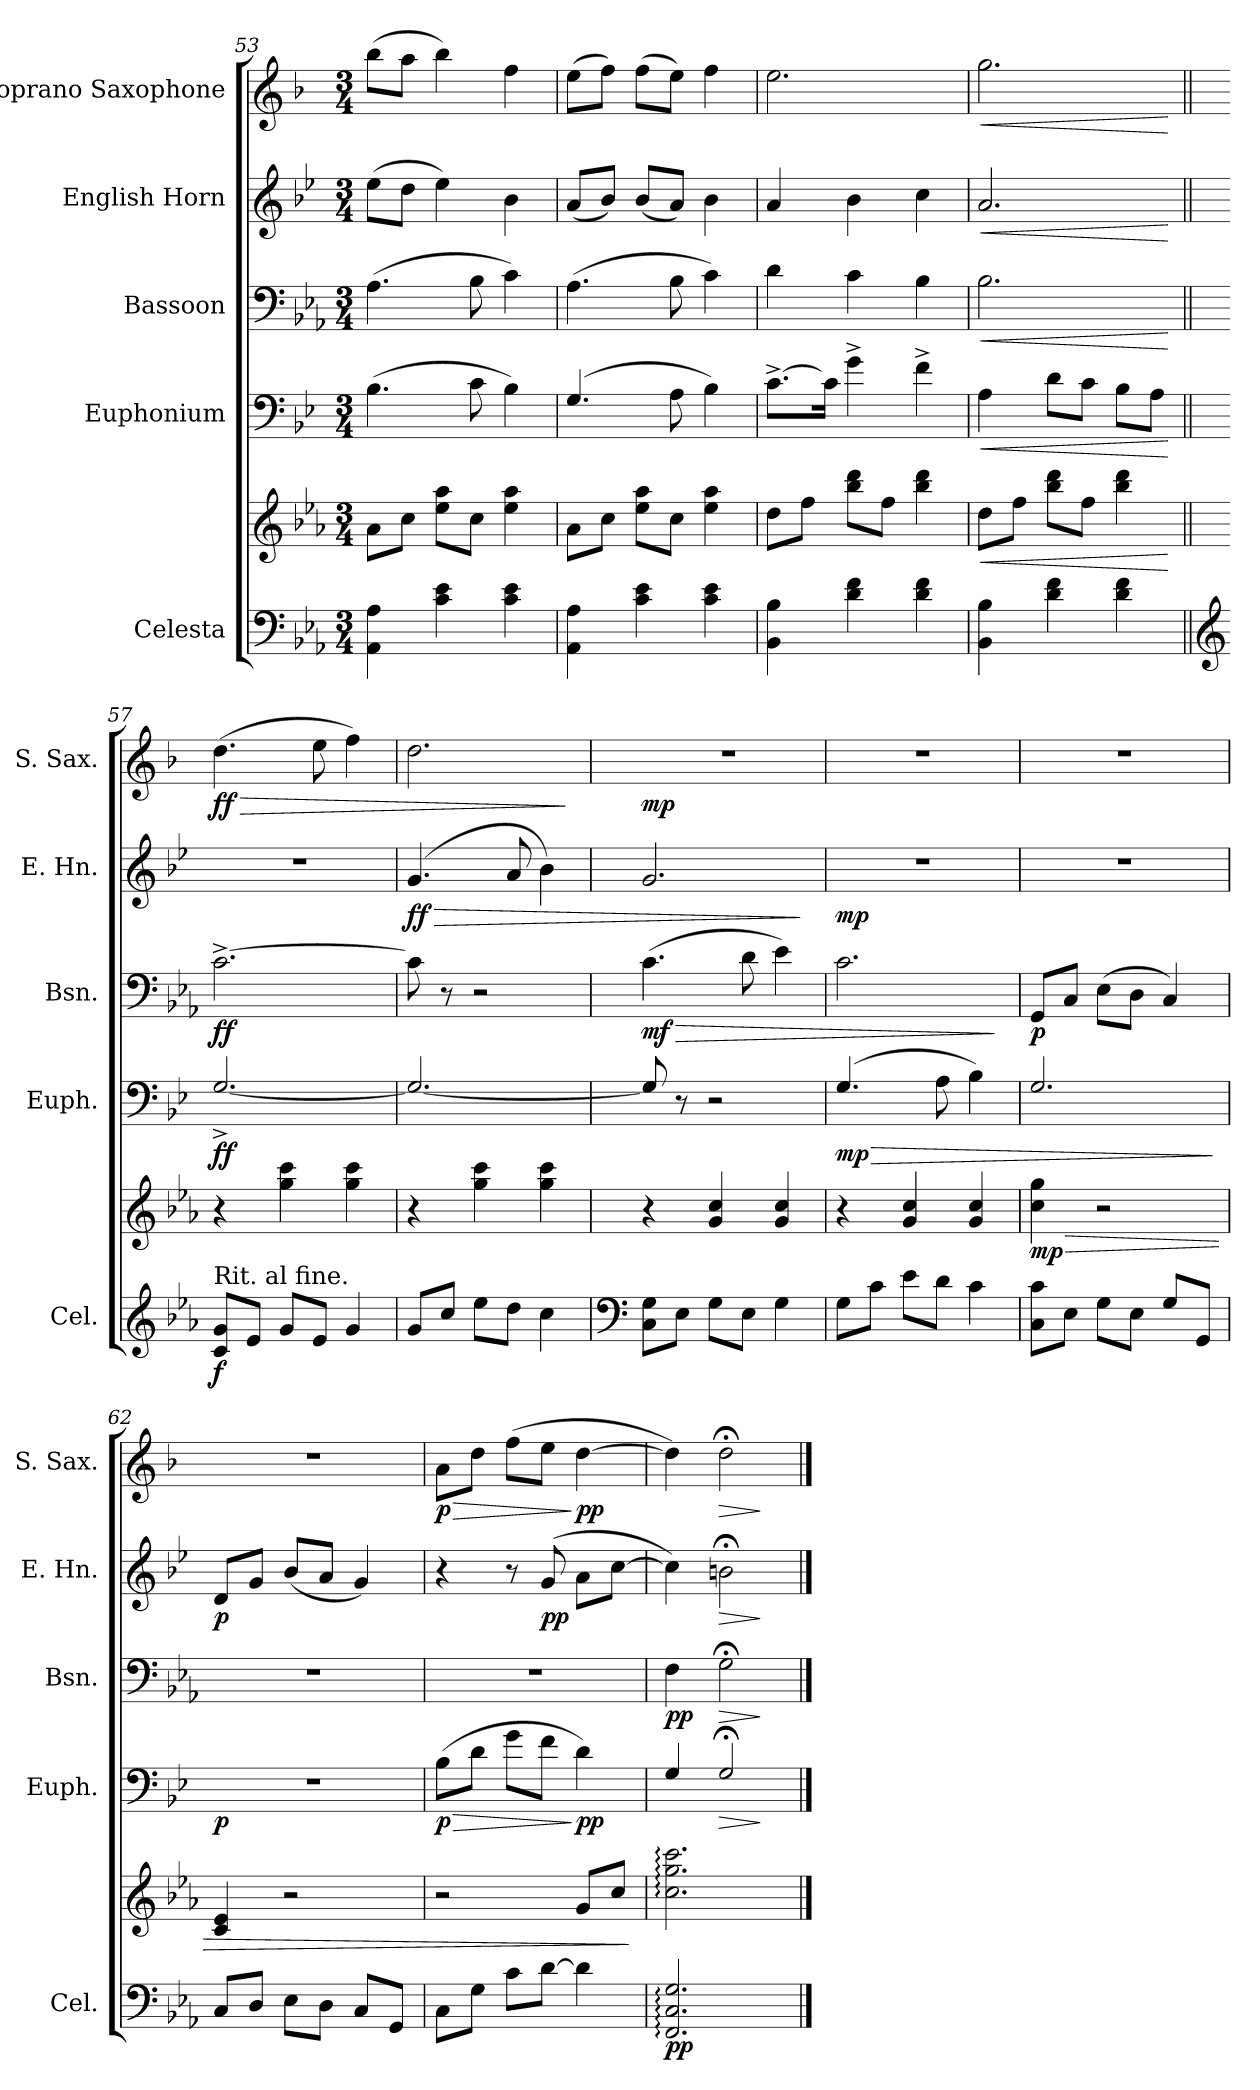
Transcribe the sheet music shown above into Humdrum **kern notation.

**kern	**kern	**dynam	**kern	**dynam	**kern	**dynam	**kern	**dynam	**kern	**dynam
*part5	*part5	*part5	*part4	*part4	*part3	*part3	*part2	*part2	*part1	*part1
*staff6	*staff5	*staff5/6	*staff4	*staff4	*staff3	*staff3	*staff2	*staff2	*staff1	*staff1
*I"Celesta	*	*	*I"Euphonium	*	*I"Bassoon	*	*I"English Horn	*	*I"Soprano Saxophone	*
*I'Cel.	*	*	*I'Euph.	*	*I'Bsn.	*	*I'E. Hn.	*	*I'S. Sax.	*
!!LO:PB:g=z
*clefF4	*clefG2	*	*clefF4	*	*clefF4	*	*clefG2	*	*clefG2	*
*ITrd-7c-12	*ITrd-7c-12	*	*ITrd4c7	*	*	*	*ITrd4c7	*	*ITrd1c2	*
*k[b-e-a-]	*k[b-e-a-]	*	*k[b-e-a-]	*	*k[b-e-a-]	*	*k[b-e-a-]	*	*k[b-e-a-]	*
*M3/4	*M3/4	*	*M3/4	*	*M3/4	*	*M3/4	*	*M3/4	*
=53	=53	=53	=53	=53	=53	=53	=53	=53	=53	=53
4A-\ 4a-\	8aa-\L	.	(4.E-\	.	(4.A-\	.	(8a-\L	.	(8aa-\L	.
.	8ccc\J	.	.	.	.	.	8g\J	.	8gg\J	.
4cc\ 4ee-\	8eee-\ 8aaa-\L	.	.	.	.	.	4a-\)	.	4aa-\)	.
.	8ccc\J	.	8F\	.	8B-\	.	.	.	.	.
4cc\ 4ee-\	4eee-\ 4aaa-\	.	4E-\)	.	4c\)	.	4e-\	.	4ee-\	.
=54	=54	=54	=54	=54	=54	=54	=54	=54	=54	=54
4A-\ 4a-\	8aa-\L	.	(4.C/	.	(4.A-\	.	(8d/L	.	(8dd\L	.
.	8ccc\J	.	.	.	.	.	8e-/J)	.	8ee-\J)	.
4cc\ 4ee-\	8eee-\ 8aaa-\L	.	.	.	.	.	(8e-/L	.	(8ee-\L	.
.	8ccc\J	.	8D\	.	8B-\	.	8d/J)	.	8dd\J)	.
4cc\ 4ee-\	4eee-\ 4aaa-\	.	4E-\)	.	4c\)	.	4e-\	.	4ee-\	.
=55	=55	=55	=55	=55	=55	=55	=55	=55	=55	=55
4B-\ 4b-\	8ddd\L	.	[8.F^\L	.	4d\	.	4d/	.	2.dd\	.
.	8fff\J	.	.	.	.	.	.	.	.	.
.	.	.	16F\Jk]	.	.	.	.	.	.	.
4dd\ 4ff\	8bbb-\ 8dddd\L	.	4c^\	.	4c\	.	4e-\	.	.	.
.	8fff\J	.	.	.	.	.	.	.	.	.
4dd\ 4ff\	4bbb-\ 4dddd\	.	4B-^\	.	4B-\	.	4f\	.	.	.
=56	=56	=56	=56	=56	=56	=56	=56	=56	=56	=56
!	!	!LO:HP:b	!	!LO:HP:b	!	!LO:HP:b	!	!LO:HP:b	!	!LO:HP:b
4B-\ 4b-\	8ddd\L	<	4D\	<	2.B-\	<	2.d/	<	2.ff\	<
.	8fff\J	.	.	.	.	.	.	.	.	.
4dd\ 4ff\	8bbb-\ 8dddd\L	.	8G\L	.	.	.	.	.	.	.
.	8fff\J	.	8F\J	.	.	.	.	.	.	.
4dd\ 4ff\	4bbb-\ 4dddd\	.	8E-\L	.	.	.	.	.	.	.
.	.	.	8D\J	.	.	.	.	.	.	.
.	.	[	.	[	.	[	.	[	.	[
!!LO:LB:g=z
=57||	=57||	=57||	=57||	=57||	=57||	=57||	=57||	=57||	=57||	=57||
!!LO:REH:place=s1:a:B:fs=14:t=57
*clefG2	*	*	*	*	*	*	*	*	*	*
*	*	*	*	*	*	*	*	*	*MM120	*
!LO:TX:a:t=Rit. al fine.	!	!	!	!	!	!	!	!	!	!
!	!	!LO:DY:b=2	!	!LO:DY:b	!	!LO:DY:b	!	!	!	!LO:HP:b
!	!	!	!	!	!	!	!	!	!	!LO:DY:n=1:b
8cc/ 8gg/L	4r	f	[2.C^/	ff	[2.c^\	ff	2.r	.	(4.cc\	> ff
8ee-/J	.	.	.	.	.	.	.	.	.	.
8gg/L	4ggg\ 4cccc\	.	.	.	.	.	.	.	.	.
*	*	*	*	*	*	*	*	*	*MM115	*
8ee-/J	.	.	.	.	.	.	.	.	8dd\	.
*	*	*	*	*	*	*	*	*	*MM113	*
4gg/	4ggg\ 4cccc\	.	.	.	.	.	.	.	4ee-\)	.
=58	=58	=58	=58	=58	=58	=58	=58	=58	=58	=58
*	*	*	*	*	*	*	*	*	*MM110	*
!	!	!	!	!	!	!	!	!LO:HP:b	!	!
!	!	!	!	!	!	!	!	!LO:DY:n=1:b	!	!
8gg/L	4r	.	2.C/_	.	8c\]	.	(4.c/	> ff	2.cc\	.
8ccc/J	.	.	.	.	8r	.	.	.	.	.
8eee-\L	4ggg\ 4cccc\	.	.	.	2r	.	.	.	.	.
8ddd\J	.	.	.	.	.	.	8d/	.	.	.
4ccc\	4ggg\ 4cccc\	.	.	.	.	.	4e-\)	.	.	.
.	.	.	.	.	.	.	.	.	.	]
=59	=59	=59	=59	=59	=59	=59	=59	=59	=59	=59
*clefF4	*	*	*	*	*	*	*	*	*	*
*	*	*	*	*	*	*	*	*	*MM100	*
!	!	!	!	!	!	!LO:HP:b	!	!	!	!
!	!	!	!	!	!	!LO:DY:n=1:b	!	!	!	!LO:DY:b
8c\ 8g\L	4r	.	8C/]	.	(4.c\	> mf	2.c/	.	2.r	mp
8e-\J	.	.	8r	.	.	.	.	.	.	.
8g\L	4gg/ 4ccc/	.	2r	.	.	.	.	.	.	.
8e-\J	.	.	.	.	8d\	.	.	.	.	.
4g\	4gg/ 4ccc/	.	.	.	4e-\)	.	.	.	.	.
.	.	.	.	.	.	.	.	]	.	.
=60	=60	=60	=60	=60	=60	=60	=60	=60	=60	=60
*	*	*	*	*	*	*	*	*	*MM90	*
!	!	!	!	!LO:HP:b	!	!	!	!	!	!
!	!	!	!	!LO:DY:n=1:b	!	!	!	!LO:DY:b	!	!
8g\L	4r	.	(4.C/	> mp	2.c\	.	2.r	mp	2.r	.
8cc\J	.	.	.	.	.	.	.	.	.	.
8ee-\L	4gg/ 4ccc/	.	.	.	.	.	.	.	.	.
8dd\J	.	.	8D\	.	.	.	.	.	.	.
4cc\	4gg/ 4ccc/	.	4E-\)	.	.	.	.	.	.	.
.	.	.	.	.	.	]	.	.	.	.
!!LO:PB:g=z
=61	=61	=61	=61	=61	=61	=61	=61	=61	=61	=61
*	*	*	*	*	*	*	*	*	*MM80	*
!	!	!LO:HP:b	!	!	!	!	!	!	!	!
!	!	!LO:DY:n=1:b	!	!	!	!LO:DY:b	!	!	!	!
8c\ 8cc\L	4ccc\ 4ggg\	> mp	2.C/	.	8GG/L	p	2.r	.	2.r	.
8e-\J	.	.	.	.	8C/J	.	.	.	.	.
8g\L	2r	.	.	.	(8E-\L	.	.	.	.	.
8e-\J	.	.	.	.	8D\J	.	.	.	.	.
8g/L	.	.	.	.	4C/)	.	.	.	.	.
8G/J	.	.	.	.	.	.	.	.	.	.
.	.	.	.	]	.	.	.	.	.	.
=62	=62	=62	=62	=62	=62	=62	=62	=62	=62	=62
*	*	*	*	*	*	*	*	*	*MM70	*
!	!	!	!	!LO:DY:b	!	!	!	!LO:DY:b	!	!
8c/L	4cc/ 4ee-/	.	2.r	p	2.r	.	8G/L	p	2.r	.
8d/J	.	.	.	.	.	.	8c/J	.	.	.
8e-\L	2r	.	.	.	.	.	(8e-/L	.	.	.
8d\J	.	.	.	.	.	.	8d/J	.	.	.
8c/L	.	.	.	.	.	.	4c/)	.	.	.
8G/J	.	.	.	.	.	.	.	.	.	.
=63	=63	=63	=63	=63	=63	=63	=63	=63	=63	=63
*	*	*	*	*	*	*	*	*	*MM60	*
!	!	!	!	!LO:HP:b	!	!	!	!	!	!LO:HP:b
!	!	!	!	!LO:DY:n=1:b	!	!	!	!	!	!LO:DY:n=1:b
8c\L	2r	.	(8E-\L	> p	2.r	.	4r	.	8g\L	> p
8g\J	.	.	8G\J	.	.	.	.	.	8cc\J	.
*	*	*	*	*	*	*	*	*	*MM57	*
8cc\L	.	.	8c\L	.	.	.	8r	.	(8ee-\L	.
*	*	*	*	*	*	*	*	*	*MM55	*
!	!	!	!	!	!	!	!	!LO:DY:b	!	!
[8dd\J	.	.	8B-\J	.	.	.	(8c/	pp	8dd\J	.
*	*	*	*	*	*	*	*	*	*MM53	*
!	!	!	!	!LO:DY:n=2:b	!	!	!	!	!	!LO:DY:n=2:b
4dd\]	8gg/L	.	4G\)	] pp	.	.	8d\L	.	[4cc\	] pp
.	8ccc/J	.	.	.	.	.	[8f\J	.	.	.
.	.	]	.	.	.	.	.	.	.	.
=64	=64	=64	=64	=64	=64	=64	=64	=64	=64	=64
*	*	*	*	*	*	*	*	*	*MM50	*
!	!	!LO:DY:b=2	!	!	!	!LO:DY:b	!	!	!	!
2.F/: 2.c/: 2.g/:	2.ccc\: 2.ggg\: 2.cccc\:	pp	4C/	.	4F\	pp	4f\])	.	4cc\])	.
*	*	*	*	*	*	*	*	*	*MM30	*
!	!	!	!	!LO:HP:b	!	!LO:HP:b	!	!LO:HP:b	!	!LO:HP:b
.	.	.	2C;</	>	2G;<\	>	2en;<\	>	2cc;<\	>
.	.	.	.	]	.	]	.	]	.	]
==	==	==	==	==	==	==	==	==	==	==
*-	*-	*-	*-	*-	*-	*-	*-	*-	*-	*-
